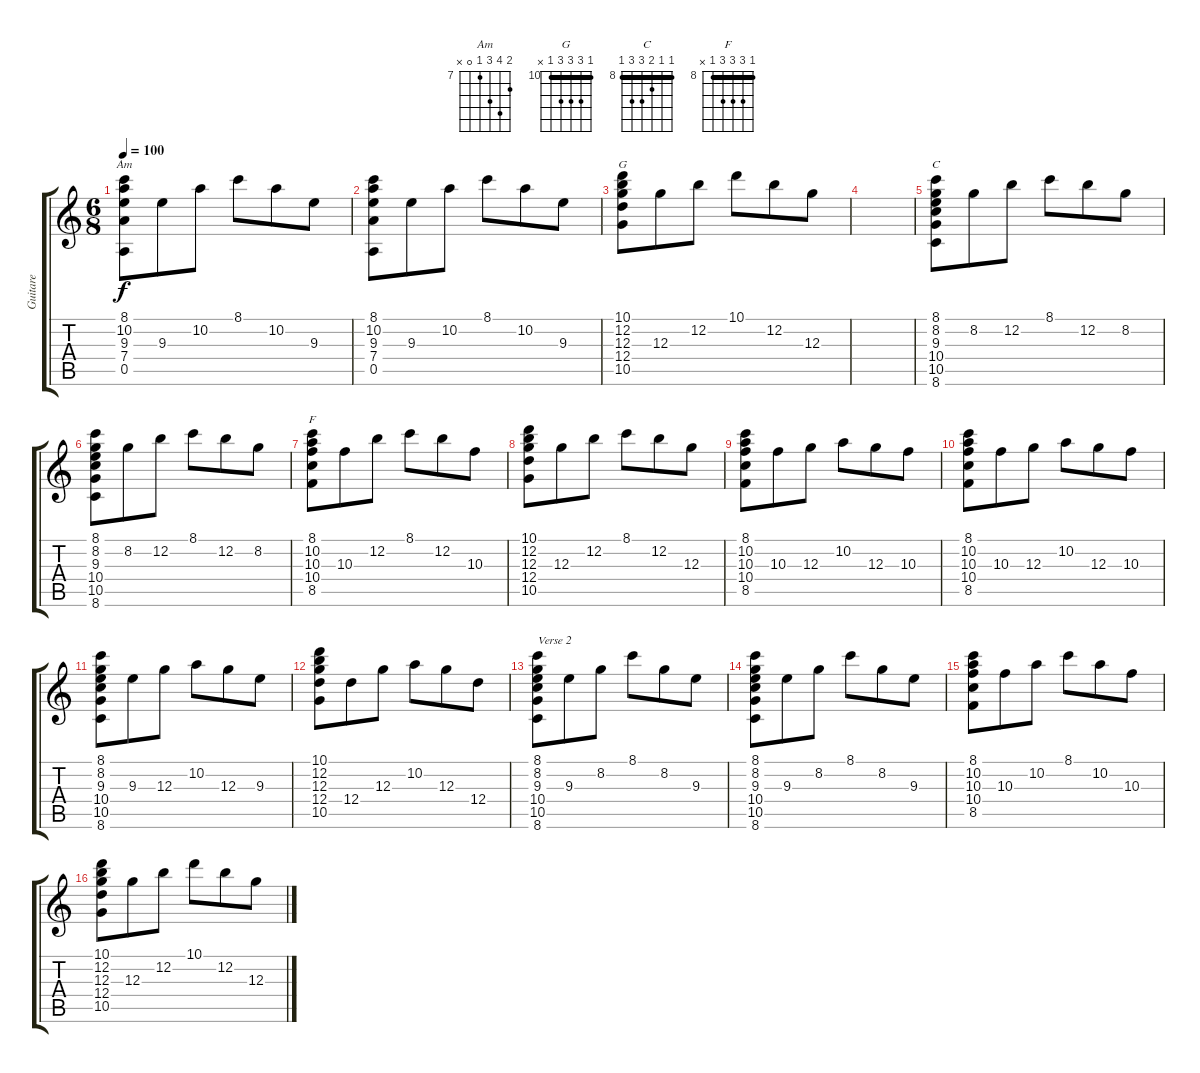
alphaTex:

\track ("Guitare" "Guitare") {instrument acousticguitarsteel}
\staff {score tabs}
\tuning (E4 B3 G3 D3 A2 E2) {hide}
\chord ("Am" 8 10 9 7 0 x) {firstfret 7}
\chord ("G" 10 12 12 12 10 x) {firstfret 10 barre 10}
\chord ("C" 8 8 9 10 10 8) {firstfret 8 barre 8}
\chord ("F" 8 10 10 10 8 x) {firstfret 8 barre 8}
\ts (6 8)
\tempo 100
\clef g2
\ks c
(8.1 10.2 9.3 7.4 0.5).8{ch "Am" dy f} 9.3.8 10.2.8 8.1.8 10.2.8 9.3.8 |
(8.1 10.2 9.3 7.4 0.5).8 9.3.8 10.2.8 8.1.8 10.2.8 9.3.8 |
(10.1 12.2 12.3 12.4 10.5).8{ch "G"} 12.3.8 12.2.8 10.1.8 12.2.8 12.3.8 |
|
(8.1 8.2 9.3 10.4 10.5 8.6).8{ch "C"} 8.2.8 12.2.8 8.1.8 12.2.8 8.2.8 |
(8.1 8.2 9.3 10.4 10.5 8.6).8 8.2.8 12.2.8 8.1.8 12.2.8 8.2.8 |
(8.1 10.2 10.3 10.4 8.5).8{ch "F"} 10.3.8 12.2.8 8.1.8 12.2.8 10.3.8 |
(10.1 12.2 12.3 12.4 10.5).8 12.3.8 12.2.8 8.1.8 12.2.8 12.3.8 |
(8.1 10.2 10.3 10.4 8.5).8 10.3.8 12.3.8 10.2.8 12.3.8 10.3.8 |
(8.1 10.2 10.3 10.4 8.5).8 10.3.8 12.3.8 10.2.8 12.3.8 10.3.8 |
(8.1 8.2 9.3 10.4 10.5 8.6).8 9.3.8 12.3.8 10.2.8 12.3.8 9.3.8 |
(10.1 12.2 12.3 12.4 10.5).8 12.4.8 12.3.8 10.2.8 12.3.8 12.4.8 |
(8.1 8.2 9.3 10.4 10.5 8.6).8{txt "Verse 2"} 9.3.8 8.2.8 8.1.8 8.2.8 9.3.8 |
(8.1 8.2 9.3 10.4 10.5 8.6).8 9.3.8 8.2.8 8.1.8 8.2.8 9.3.8 |
(8.1 10.2 10.3 10.4 8.5).8 10.3.8 10.2.8 8.1.8 10.2.8 10.3.8 |
(10.1 12.2 12.3 12.4 10.5).8 12.3.8 12.2.8 10.1.8 12.2.8 12.3.8
